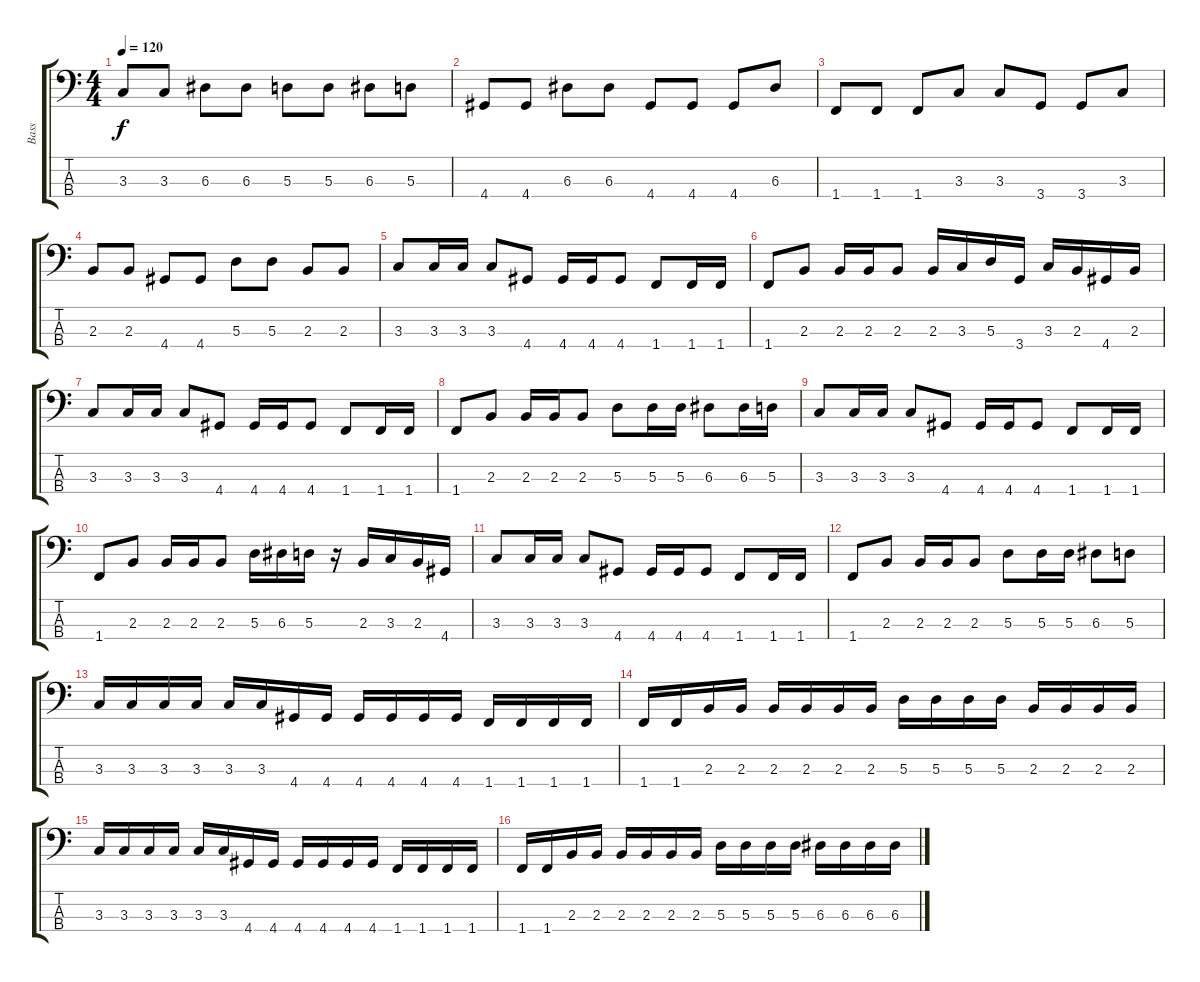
\track ("Bass" "Bass") {instrument electricbassfinger}
\staff {score tabs}
\tuning (G2 D2 A1 E1) {hide}
\ts (4 4)
\tempo 120
\clef f4
\ks c
3.3.8{dy f} 3.3.8 6.3.8 6.3.8 5.3.8 5.3.8 6.3.8 5.3.8 |
4.4.8 4.4.8 6.3.8 6.3.8 4.4.8 4.4.8 4.4.8 6.3.8 |
1.4.8 1.4.8 1.4.8 3.3.8 3.3.8 3.4.8 3.4.8 3.3.8 |
2.3.8 2.3.8 4.4.8 4.4.8 5.3.8 5.3.8 2.3.8 2.3.8 |
3.3.8 3.3.16 3.3.16 3.3.8 4.4.8 4.4.16 4.4.16 4.4.8 1.4.8 1.4.16 1.4.16 |
1.4.8 2.3.8 2.3.16 2.3.16 2.3.8 2.3.16 3.3.16 5.3.16 3.4.16 3.3.16 2.3.16 4.4.16 2.3.16 |
3.3.8 3.3.16 3.3.16 3.3.8 4.4.8 4.4.16 4.4.16 4.4.8 1.4.8 1.4.16 1.4.16 |
1.4.8 2.3.8 2.3.16 2.3.16 2.3.8 5.3.8 5.3.16 5.3.16 6.3.8 6.3.16 5.3.16 |
3.3.8 3.3.16 3.3.16 3.3.8 4.4.8 4.4.16 4.4.16 4.4.8 1.4.8 1.4.16 1.4.16 |
1.4.8 2.3.8 2.3.16 2.3.16 2.3.8 5.3.16 6.3.16 5.3.16 r.16 2.3.16 3.3.16 2.3.16 4.4.16 |
3.3.8 3.3.16 3.3.16 3.3.8 4.4.8 4.4.16 4.4.16 4.4.8 1.4.8 1.4.16 1.4.16 |
1.4.8 2.3.8 2.3.16 2.3.16 2.3.8 5.3.8 5.3.16 5.3.16 6.3.8 5.3.8 |
3.3.16 3.3.16 3.3.16 3.3.16 3.3.16 3.3.16 4.4.16 4.4.16 4.4.16 4.4.16 4.4.16 4.4.16 1.4.16 1.4.16 1.4.16 1.4.16 |
1.4.16 1.4.16 2.3.16 2.3.16 2.3.16 2.3.16 2.3.16 2.3.16 5.3.16 5.3.16 5.3.16 5.3.16 2.3.16 2.3.16 2.3.16 2.3.16 |
3.3.16 3.3.16 3.3.16 3.3.16 3.3.16 3.3.16 4.4.16 4.4.16 4.4.16 4.4.16 4.4.16 4.4.16 1.4.16 1.4.16 1.4.16 1.4.16 |
1.4.16 1.4.16 2.3.16 2.3.16 2.3.16 2.3.16 2.3.16 2.3.16 5.3.16 5.3.16 5.3.16 5.3.16 6.3.16 6.3.16 6.3.16 6.3.16
